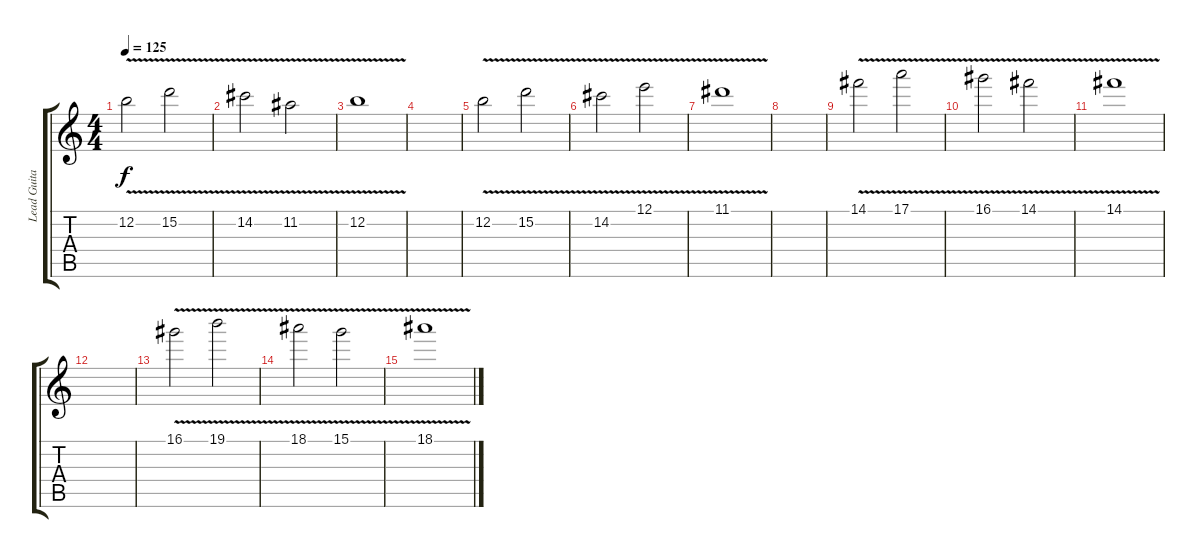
\track ("Lead Guitar 1" "Lead Guita") {instrument overdrivenguitar}
\staff {score tabs}
\tuning (E4 B3 G3 D3 A2 E2) {hide}
\ts (4 4)
\tempo 125
\clef g2
\ks c
12.2{v}.2{dy f} 15.2{v}.2 |
14.2{v}.2 11.2{v}.2 |
12.2{v}.1 |
|
12.2{v}.2 15.2{v}.2 |
14.2{v}.2 12.1{v}.2 |
11.1{v}.1 |
|
14.1{v}.2 17.1{v}.2 |
16.1{v}.2 14.1{v}.2 |
14.1{v}.1 |
|
16.1{v}.2 19.1{v}.2 |
18.1{v}.2 15.1{v}.2 |
18.1{v}.1
